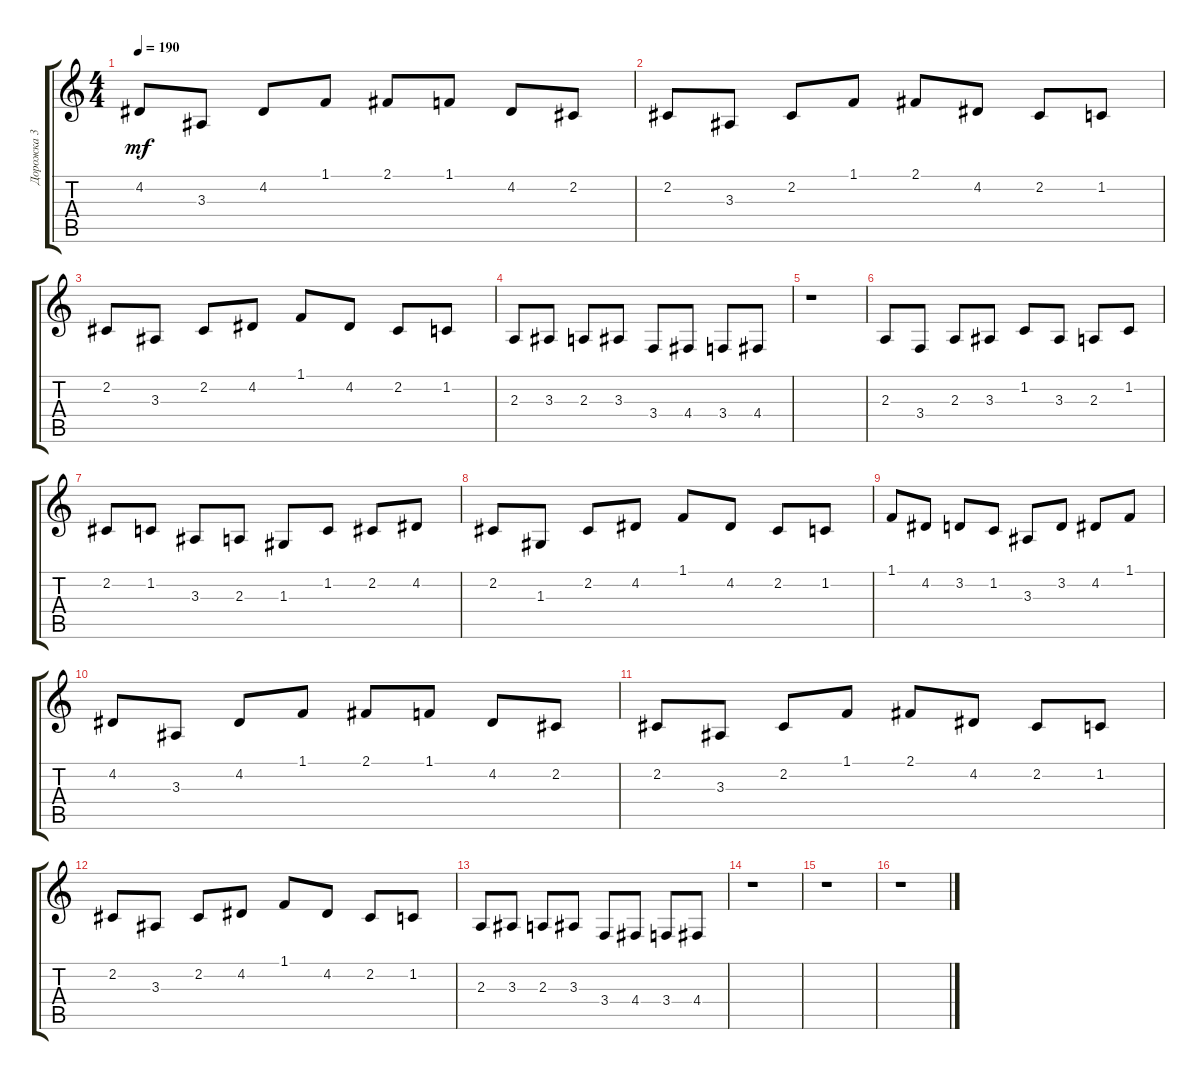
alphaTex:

\track ("Дорожка 3" "Дорожка 3") {instrument clavinet}
\staff {score tabs}
\tuning (E4 B3 G3 D3 A2 E2) {hide}
\ts (4 4)
\tempo 190
\clef g2
\ks c
4.2.8{dy mf} 3.3.8 4.2.8 1.1.8 2.1.8 1.1.8 4.2.8 2.2.8 |
2.2.8 3.3.8 2.2.8 1.1.8 2.1.8 4.2.8 2.2.8 1.2.8 |
2.2.8 3.3.8 2.2.8 4.2.8 1.1.8 4.2.8 2.2.8 1.2.8 |
2.3.8 3.3.8 2.3.8 3.3.8 3.4.8 4.4.8 3.4.8 4.4.8 |
r.1 |
2.3.8 3.4.8 2.3.8 3.3.8 1.2.8 3.3.8 2.3.8 1.2.8 |
2.2.8 1.2.8 3.3.8 2.3.8 1.3.8 1.2.8 2.2.8 4.2.8 |
2.2.8 1.3.8 2.2.8 4.2.8 1.1.8 4.2.8 2.2.8 1.2.8 |
1.1.8 4.2.8 3.2.8 1.2.8 3.3.8 3.2.8 4.2.8 1.1.8 |
4.2.8 3.3.8 4.2.8 1.1.8 2.1.8 1.1.8 4.2.8 2.2.8 |
2.2.8 3.3.8 2.2.8 1.1.8 2.1.8 4.2.8 2.2.8 1.2.8 |
2.2.8 3.3.8 2.2.8 4.2.8 1.1.8 4.2.8 2.2.8 1.2.8 |
2.3.8 3.3.8 2.3.8 3.3.8 3.4.8 4.4.8 3.4.8 4.4.8 |
r.1 |
r.1 |
r.1
